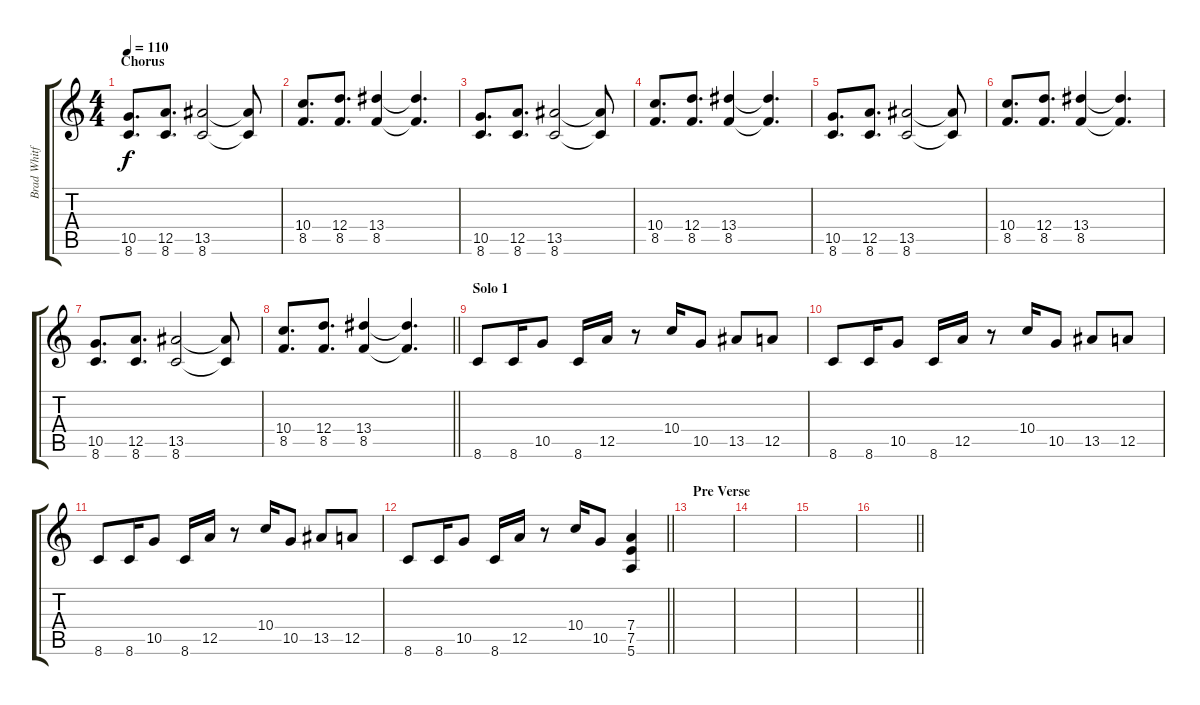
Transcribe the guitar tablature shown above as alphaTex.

\track ("Brad Whitford - Guitar" "Brad Whitf") {instrument overdrivenguitar}
\staff {score tabs}
\tuning (E4 B3 G3 D3 A2 E2) {hide}
\ts (4 4)
\section ("" "Chorus")
\tempo 110
\clef g2
\ks c
(10.5 8.6).8{d dy f} (12.5 8.6).8{d} (13.5 8.6).2 (13.5{t} 8.6{t}).8 |
(10.4 8.5).8{d} (12.4 8.5).8{d} (13.4 8.5).4 (13.4{t} 8.5{t}).4{d} |
(10.5 8.6).8{d} (12.5 8.6).8{d} (13.5 8.6).2 (13.5{t} 8.6{t}).8 |
(10.4 8.5).8{d} (12.4 8.5).8{d} (13.4 8.5).4 (13.4{t} 8.5{t}).4{d} |
(10.5 8.6).8{d} (12.5 8.6).8{d} (13.5 8.6).2 (13.5{t} 8.6{t}).8 |
(10.4 8.5).8{d} (12.4 8.5).8{d} (13.4 8.5).4 (13.4{t} 8.5{t}).4{d} |
(10.5 8.6).8{d} (12.5 8.6).8{d} (13.5 8.6).2 (13.5{t} 8.6{t}).8 |
\barLineRight lightlight
(10.4 8.5).8{d} (12.4 8.5).8{d} (13.4 8.5).4 (13.4{t} 8.5{t}).4{d} |
\section ("" "Solo 1")
8.6.8 8.6.16 10.5.8 8.6.16 12.5.16 r.8 10.4.16 10.5.8 13.5.8 12.5.8 |
8.6.8 8.6.16 10.5.8 8.6.16 12.5.16 r.8 10.4.16 10.5.8 13.5.8 12.5.8 |
8.6.8 8.6.16 10.5.8 8.6.16 12.5.16 r.8 10.4.16 10.5.8 13.5.8 12.5.8 |
\barLineRight lightlight
8.6.8 8.6.16 10.5.8 8.6.16 12.5.16 r.8 10.4.16 10.5.8 (7.4 7.5 5.6).4 |
\section ("" "Pre Verse")
|
|
|
\barLineRight lightlight
